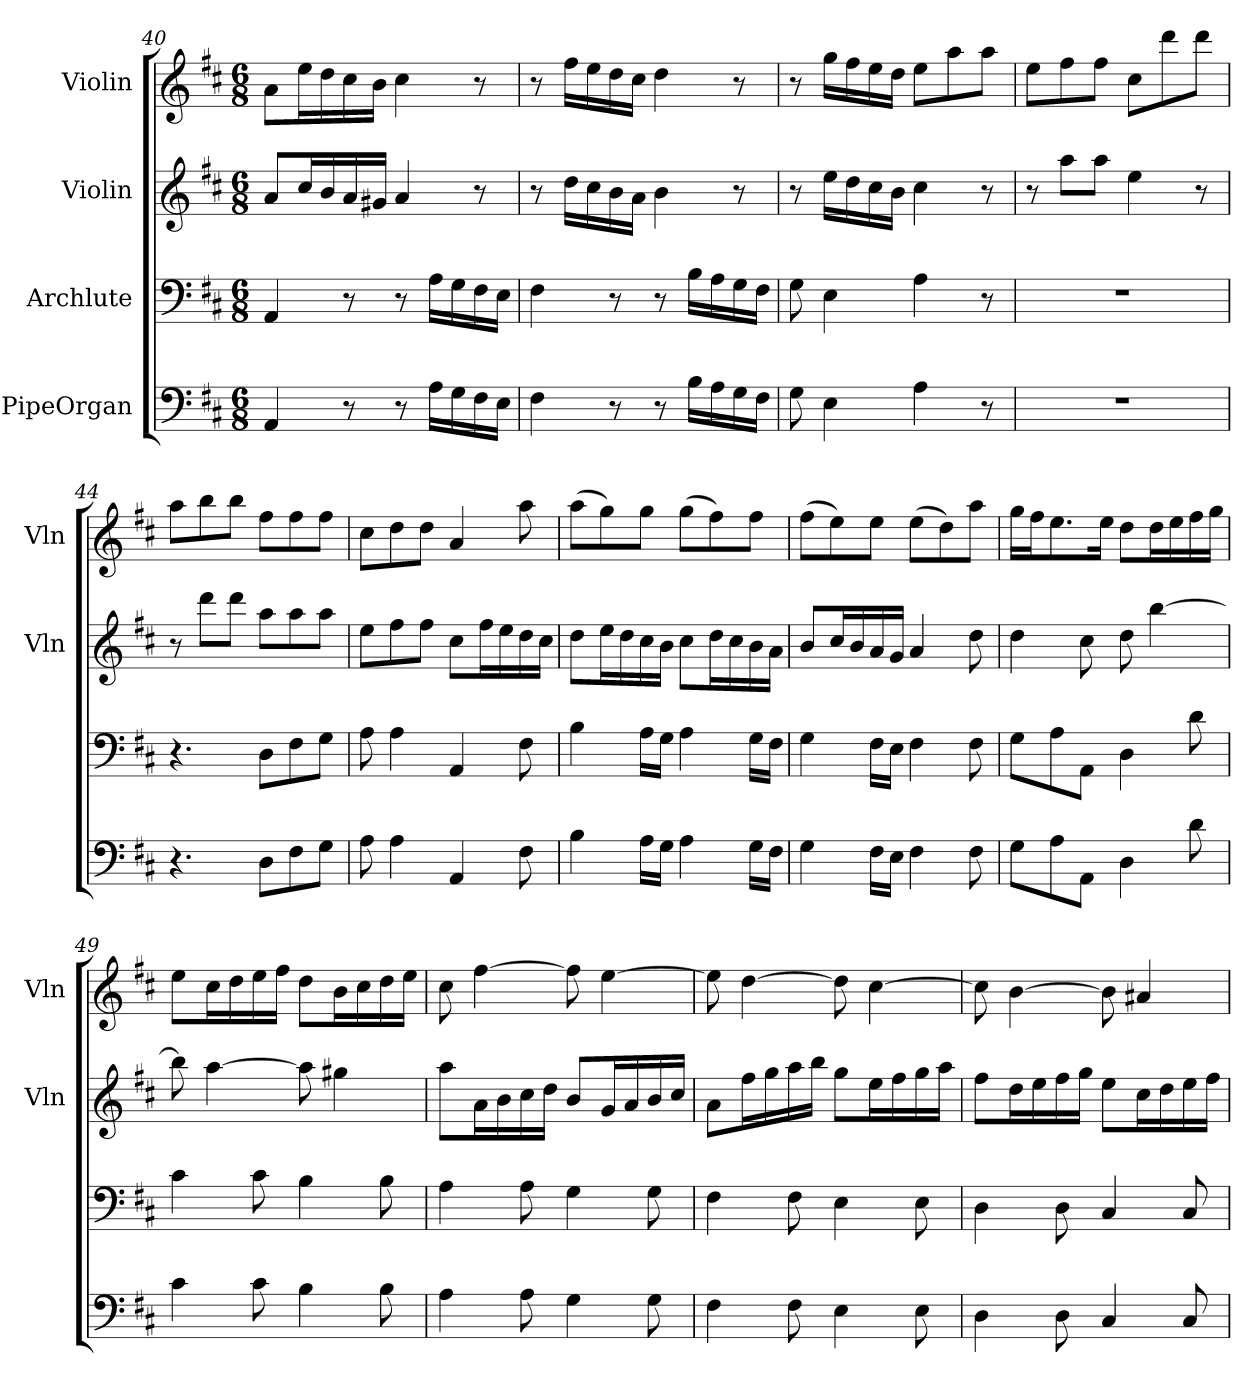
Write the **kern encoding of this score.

**kern	**kern	**kern	**kern
*part4	*part3	*part2	*part1
*staff4	*staff3	*staff2	*staff1
*I"PipeOrgan	*I"Archlute	*I"Violin	*I"Violin
*	*	*I'Vln	*I'Vln
*clefF4	*clefF4	*clefG2	*clefG2
*k[f#c#]	*k[f#c#]	*k[f#c#]	*k[f#c#]
*D:	*D:	*D:	*D:
*M6/8	*M6/8	*M6/8	*M6/8
=40	=40	=40	=40
4AA/	4AA/	8a/L	8a\L
.	.	16cc#/L	16ee\L
.	.	16b/	16dd\
8r	8r	16a/	16cc#\
.	.	16g#X/JJ	16b\JJ
8r	8r	4a/	4cc#\
16A\LL	16A\LL	.	.
16G\	16G\	.	.
16F#\	16F#\	8r	8r
16E\JJ	16E\JJ	.	.
=41	=41	=41	=41
4F#\	4F#\	8r	8r
.	.	16dd\LL	16ff#\LL
.	.	16cc#\	16ee\
8r	8r	16b\	16dd\
.	.	16a\JJ	16cc#\JJ
8r	8r	4b\	4dd\
16B\LL	16B\LL	.	.
16A\	16A\	.	.
16G\	16G\	8r	8r
16F#\JJ	16F#\JJ	.	.
=42	=42	=42	=42
8G\	8G\	8r	8r
4E\	4E\	16ee\LL	16gg\LL
.	.	16dd\	16ff#\
.	.	16cc#\	16ee\
.	.	16b\JJ	16dd\JJ
4A\	4A\	4cc#\	8ee\L
.	.	.	8aa\
8r	8r	8r	8aa\J
=43	=43	=43	=43
2.r	2.r	8r	8ee\L
.	.	8aa\L	8ff#\
.	.	8aa\J	8ff#\J
.	.	4ee\	8cc#\L
.	.	.	8ddd\
.	.	8r	8ddd\J
=44	=44	=44	=44
4.r	4.r	8r	8aa\L
.	.	8ddd\L	8bb\
.	.	8ddd\J	8bb\J
8D\L	8D\L	8aa\L	8ff#\L
8F#\	8F#\	8aa\	8ff#\
8G\J	8G\J	8aa\J	8ff#\J
=45	=45	=45	=45
8A\	8A\	8ee\L	8cc#\L
4A\	4A\	8ff#\	8dd\
.	.	8ff#\J	8dd\J
4AA/	4AA/	8cc#\L	4a/
.	.	16ff#\L	.
.	.	16ee\	.
8F#\	8F#\	16dd\	8aa\
.	.	16cc#\JJ	.
=46	=46	=46	=46
4B\	4B\	8dd\L	(8aa\L
.	.	16ee\L	8gg\)
.	.	16dd\	.
16A\LL	16A\LL	16cc#\	8gg\J
16G\JJ	16G\JJ	16b\JJ	.
4A\	4A\	8cc#\L	(8gg\L
.	.	16dd\L	8ff#\)
.	.	16cc#\	.
16G\LL	16G\LL	16b\	8ff#\J
16F#\JJ	16F#\JJ	16a\JJ	.
=47	=47	=47	=47
4G\	4G\	8b/L	(8ff#\L
.	.	16cc#/L	8ee\)
.	.	16b/	.
16F#\LL	16F#\LL	16a/	8ee\J
16E\JJ	16E\JJ	16g/JJ	.
4F#\	4F#\	4a/	(8ee\L
.	.	.	8dd\)
8F#\	8F#\	8dd\	8aa\J
=48	=48	=48	=48
8G\L	8G\L	4dd\	16gg\LL
.	.	.	16ff#\J
8A\	8A\	.	8.ee\
8AA\J	8AA\J	8cc#\	.
.	.	.	16ee\Jk
4D\	4D\	8dd\	8dd\L
.	.	[4bb\	16dd\L
.	.	.	16ee\
8d\	8d\	.	16ff#\
.	.	.	16gg\JJ
=49	=49	=49	=49
4c#\	4c#\	8bb\]	8ee\L
.	.	[4aa\	16cc#\L
.	.	.	16dd\
8c#\	8c#\	.	16ee\
.	.	.	16ff#\JJ
4B\	4B\	8aa\]	8dd\L
.	.	4gg#X\	16b\L
.	.	.	16cc#\
8B\	8B\	.	16dd\
.	.	.	16ee\JJ
=50	=50	=50	=50
4A\	4A\	8aa\L	8cc#\
.	.	16a\L	[4ff#\
.	.	16b\	.
8A\	8A\	16cc#\	.
.	.	16dd\JJ	.
4G\	4G\	8b/L	8ff#\]
.	.	16g/L	[4ee\
.	.	16a/	.
8G\	8G\	16b/	.
.	.	16cc#/JJ	.
=51	=51	=51	=51
4F#\	4F#\	8a\L	8ee\]
.	.	16ff#\L	[4dd\
.	.	16gg\	.
8F#\	8F#\	16aa\	.
.	.	16bb\JJ	.
4E\	4E\	8gg\L	8dd\]
.	.	16ee\L	[4cc#\
.	.	16ff#\	.
8E\	8E\	16gg\	.
.	.	16aa\JJ	.
=52	=52	=52	=52
4D\	4D\	8ff#\L	8cc#\]
.	.	16dd\L	[4b\
.	.	16ee\	.
8D\	8D\	16ff#\	.
.	.	16gg\JJ	.
4C#/	4C#/	8ee\L	8b\]
.	.	16cc#\L	4a#X/
.	.	16dd\	.
8C#/	8C#/	16ee\	.
.	.	16ff#\JJ	.
=	=	=	=
*-	*-	*-	*-
